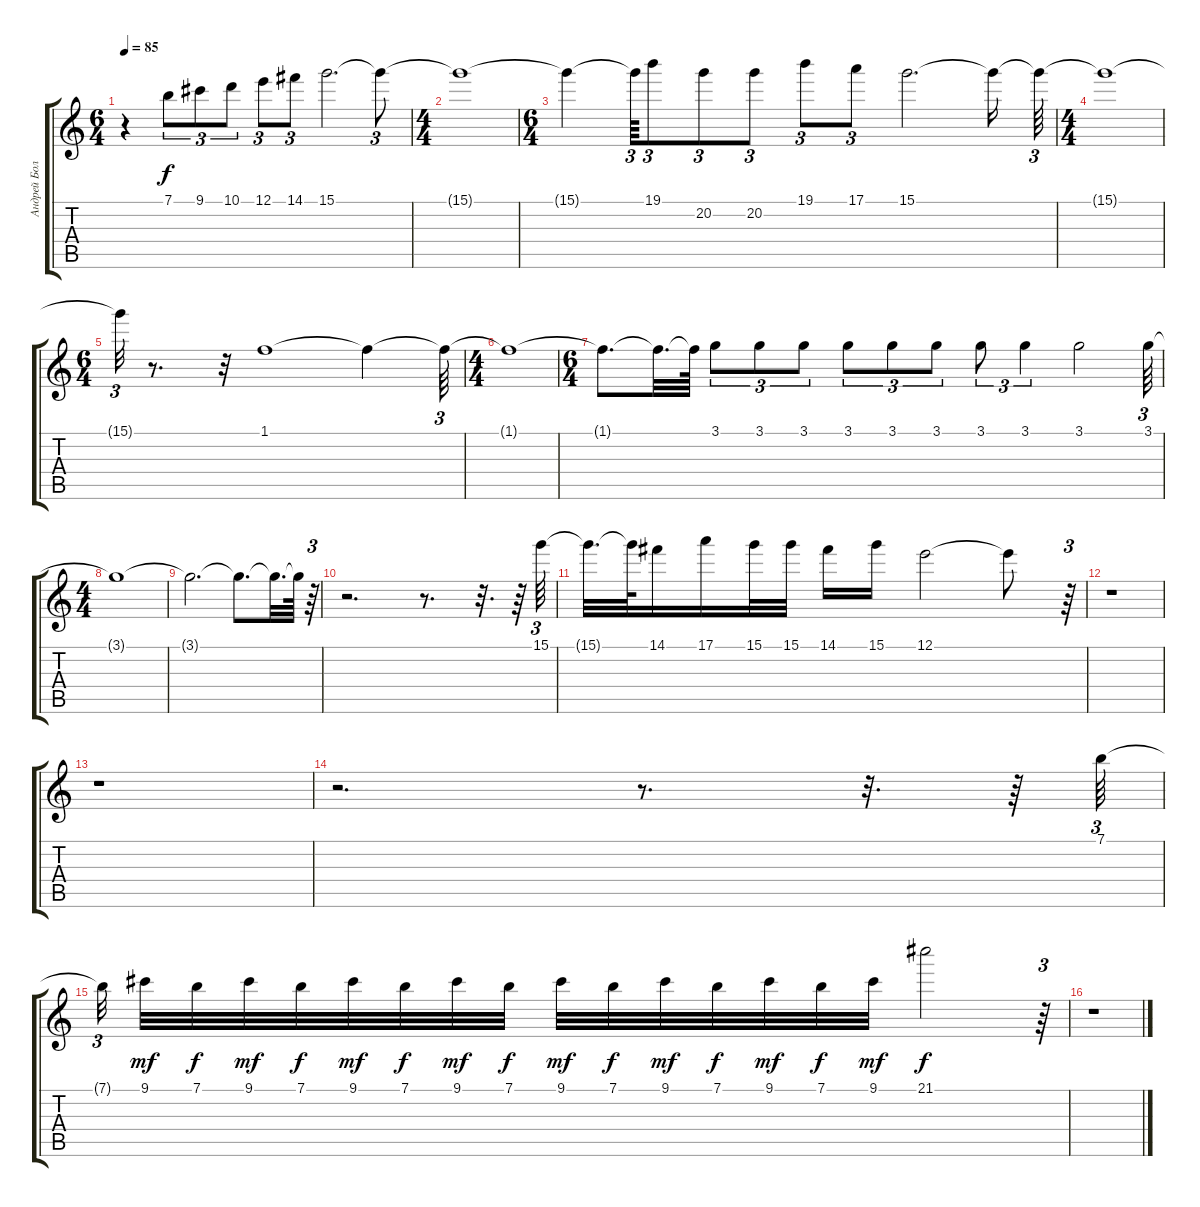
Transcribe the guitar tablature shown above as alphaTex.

\track ("Андрей Большаков" "Андрей Бол") {instrument distortionguitar}
\staff {score tabs}
\tuning (E4 B3 G3 D3 A2 E2) {hide}
\ts (6 4)
\tempo 85
\clef g2
\ks c
r.4{dy f} 7.1.8{tu (3 2)} 9.1.8{tu (3 2)} 10.1.8{tu (3 2)} 12.1.8{tu (3 2)} 14.1.8{tu (3 2)} 15.1.2{d} 15.1{t}.8{tu (3 2)} |
\ts (4 4)
15.1{t}.1 |
\ts (6 4)
15.1{t}.4 15.1{t}.64{tu (3 2)} 19.1.8{tu (3 2)} 20.2.8{tu (3 2)} 20.2.8{tu (3 2)} 19.1.8{tu (3 2)} 17.1.8{tu (3 2)} 15.1.2{d} 15.1{t}.16 15.1{t}.64{tu (3 2)} |
\ts (4 4)
15.1{t}.1 |
\ts (6 4)
15.1{t}.32{tu (3 2)} r.8{d} r.32 1.1.1 1.1{t}.4 1.1{t}.64{tu (3 2)} |
\ts (4 4)
1.1{t}.1 |
\ts (6 4)
1.1{t}.8{d} 1.1{t}.32{d} 1.1{t}.64 3.1.8{tu (3 2)} 3.1.8{tu (3 2)} 3.1.8{tu (3 2)} 3.1.8{tu (3 2)} 3.1.8{tu (3 2)} 3.1.8{tu (3 2)} 3.1.8{tu (3 2)} 3.1.4{tu (3 2)} 3.1.2 3.1.64{tu (3 2)} |
\ts (4 4)
3.1{t}.1 |
3.1{t}.2{d} 3.1{t}.8{d} 3.1{t}.32{d} 3.1{t}.64 r.64{tu (3 2)} |
r.2{d} r.8{d} r.32{d} r.64 15.1.64{tu (3 2)} |
15.1{t}.32{d} 15.1{t}.64 14.1.16 17.1.16 15.1.32 15.1.32 14.1.16 15.1.16 12.1.2 12.1{t}.8 r.64{tu (3 2)} |
r.1 |
r.1 |
r.2{d} r.8{d} r.32{d} r.64 7.1.64{tu (3 2)} |
7.1{t}.32{tu (3 2) beam splitsecondary} 9.1.32{dy mf} 7.1.32{dy f} 9.1.32{dy mf} 7.1.32{dy f} 9.1.32{dy mf} 7.1.32{dy f} 9.1.32{dy mf} 7.1.32{dy f} 9.1.32{dy mf} 7.1.32{dy f} 9.1.32{dy mf} 7.1.32{dy f} 9.1.32{dy mf} 7.1.32{dy f} 9.1.32{dy mf} 21.1.2{dy f} r.64{tu (3 2)} |
r.1
